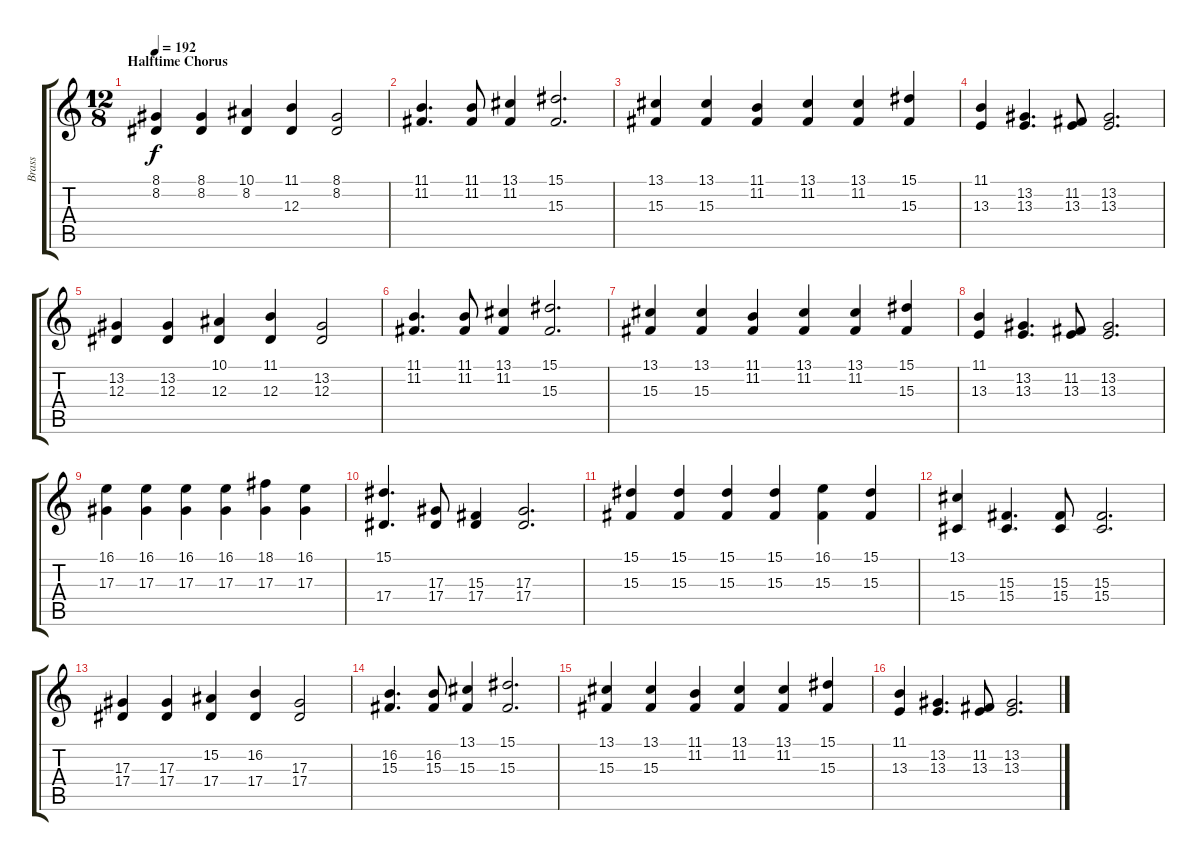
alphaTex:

\track ("Brass" "Brass") {instrument brasssection}
\staff {score tabs}
\tuning (C4 G3 Eb3 Bb2 F2 C2) {hide}
\ts (12 8)
\section ("" "Halftime Chorus")
\tempo 192
\clef g2
\ks c
(8.1 8.2).4{dy f} (8.1 8.2).4 (10.1 8.2).4 (11.1 12.3).4 (8.1 8.2).2 |
(11.1 11.2).4{d} (11.1 11.2).8 (13.1 11.2).4 (15.1 15.3).2{d} |
(13.1 15.3).4 (13.1 15.3).4 (11.1 11.2).4 (13.1 11.2).4 (13.1 11.2).4 (15.1 15.3).4 |
(11.1 13.3).4 (13.2 13.3).4{d} (11.2 13.3).8 (13.2 13.3).2{d} |
(13.2 12.3).4 (13.2 12.3).4 (10.1 12.3).4 (11.1 12.3).4 (13.2 12.3).2 |
(11.1 11.2).4{d} (11.1 11.2).8 (13.1 11.2).4 (15.1 15.3).2{d} |
(13.1 15.3).4 (13.1 15.3).4 (11.1 11.2).4 (13.1 11.2).4 (13.1 11.2).4 (15.1 15.3).4 |
(11.1 13.3).4 (13.2 13.3).4{d} (11.2 13.3).8 (13.2 13.3).2{d} |
(16.1 17.3).4 (16.1 17.3).4 (16.1 17.3).4 (16.1 17.3).4 (18.1 17.3).4 (16.1 17.3).4 |
(15.1 17.4).4{d} (17.3 17.4).8 (15.3 17.4).4 (17.3 17.4).2{d} |
(15.1 15.3).4 (15.1 15.3).4 (15.1 15.3).4 (15.1 15.3).4 (16.1 15.3).4 (15.1 15.3).4 |
(13.1 15.4).4 (15.3 15.4).4{d} (15.3 15.4).8 (15.3 15.4).2{d} |
(17.3 17.4).4 (17.3 17.4).4 (15.2 17.4).4 (16.2 17.4).4 (17.3 17.4).2 |
(16.2 15.3).4{d} (16.2 15.3).8 (13.1 15.3).4 (15.1 15.3).2{d} |
(13.1 15.3).4 (13.1 15.3).4 (11.1 11.2).4 (13.1 11.2).4 (13.1 11.2).4 (15.1 15.3).4 |
(11.1 13.3).4 (13.2 13.3).4{d} (11.2 13.3).8 (13.2 13.3).2{d}
